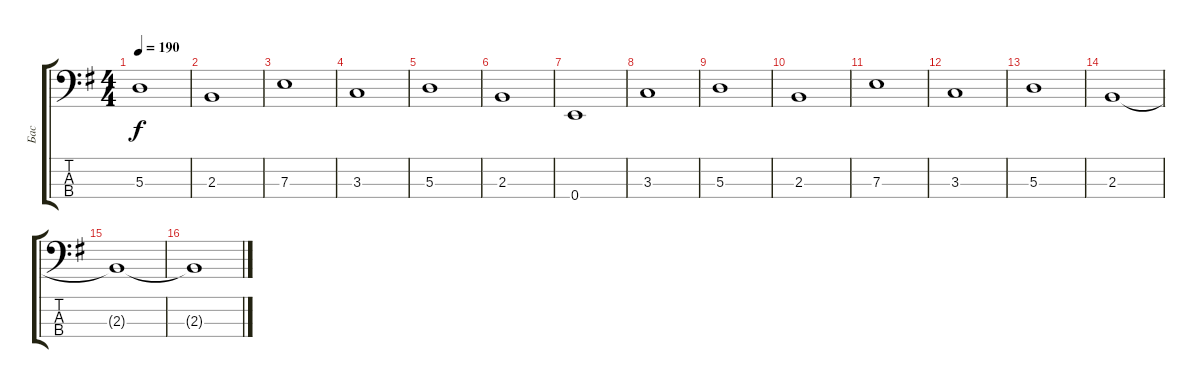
\track ("Бас" "Бас") {instrument electricbassfinger}
\staff {score tabs}
\tuning (G2 D2 A1 E1) {hide}
\ts (4 4)
\tempo 190
\clef f4
\ks g
5.3.1{dy f} |
2.3.1 |
7.3.1 |
3.3.1 |
5.3.1 |
2.3.1 |
0.4.1 |
3.3.1 |
5.3.1 |
2.3.1 |
7.3.1 |
3.3.1 |
5.3.1 |
2.3.1 |
2.3{t}.1 |
2.3{t}.1
